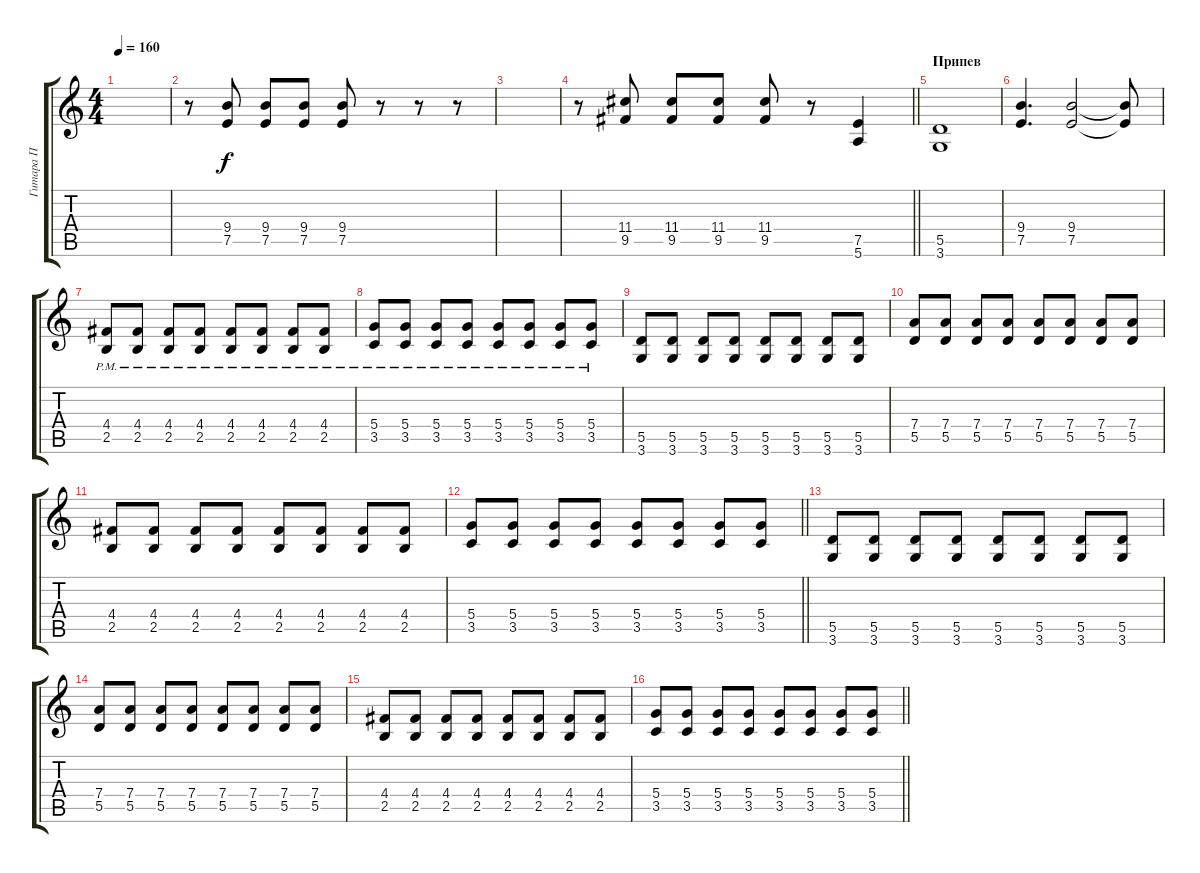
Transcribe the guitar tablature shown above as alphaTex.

\track ("Гитара П" "Гитара П") {instrument overdrivenguitar}
\staff {score tabs}
\tuning (E4 B3 G3 D3 A2 E2) {hide}
\ts (4 4)
\tempo 160
\clef g2
\ks c
|
r.8 (9.4 7.5).8 (9.4 7.5).8 (9.4 7.5).8 (9.4 7.5).8 r.8 r.8 r.8 |
|
\barLineRight lightlight
r.8 (11.4 9.5).8 (11.4 9.5).8 (11.4 9.5).8 (11.4 9.5).8 r.8 (7.5 5.6).4 |
\section ("" "Припев")
(5.5 3.6).1 |
(9.4 7.5).4{d} (9.4 7.5).2 (9.4{t} 7.5{t}).8 |
(4.4{pm} 2.5{pm}).8 (4.4{pm} 2.5{pm}).8 (4.4{pm} 2.5{pm}).8 (4.4{pm} 2.5{pm}).8 (4.4{pm} 2.5{pm}).8 (4.4{pm} 2.5{pm}).8 (4.4{pm} 2.5{pm}).8 (4.4{pm} 2.5{pm}).8 |
(5.4{pm} 3.5{pm}).8 (5.4{pm} 3.5{pm}).8 (5.4{pm} 3.5{pm}).8 (5.4{pm} 3.5{pm}).8 (5.4{pm} 3.5{pm}).8 (5.4{pm} 3.5{pm}).8 (5.4{pm} 3.5{pm}).8 (5.4{pm} 3.5{pm}).8 |
(5.5 3.6).8 (5.5 3.6).8 (5.5 3.6).8 (5.5 3.6).8 (5.5 3.6).8 (5.5 3.6).8 (5.5 3.6).8 (5.5 3.6).8 |
(7.4 5.5).8 (7.4 5.5).8 (7.4 5.5).8 (7.4 5.5).8 (7.4 5.5).8 (7.4 5.5).8 (7.4 5.5).8 (7.4 5.5).8 |
(4.4 2.5).8 (4.4 2.5).8 (4.4 2.5).8 (4.4 2.5).8 (4.4 2.5).8 (4.4 2.5).8 (4.4 2.5).8 (4.4 2.5).8 |
\barLineRight lightlight
(5.4 3.5).8 (5.4 3.5).8 (5.4 3.5).8 (5.4 3.5).8 (5.4 3.5).8 (5.4 3.5).8 (5.4 3.5).8 (5.4 3.5).8 |
\section ("" " ")
(5.5 3.6).8 (5.5 3.6).8 (5.5 3.6).8 (5.5 3.6).8 (5.5 3.6).8 (5.5 3.6).8 (5.5 3.6).8 (5.5 3.6).8 |
(7.4 5.5).8 (7.4 5.5).8 (7.4 5.5).8 (7.4 5.5).8 (7.4 5.5).8 (7.4 5.5).8 (7.4 5.5).8 (7.4 5.5).8 |
(4.4 2.5).8 (4.4 2.5).8 (4.4 2.5).8 (4.4 2.5).8 (4.4 2.5).8 (4.4 2.5).8 (4.4 2.5).8 (4.4 2.5).8 |
\barLineRight lightlight
(5.4 3.5).8 (5.4 3.5).8 (5.4 3.5).8 (5.4 3.5).8 (5.4 3.5).8 (5.4 3.5).8 (5.4 3.5).8 (5.4 3.5).8
